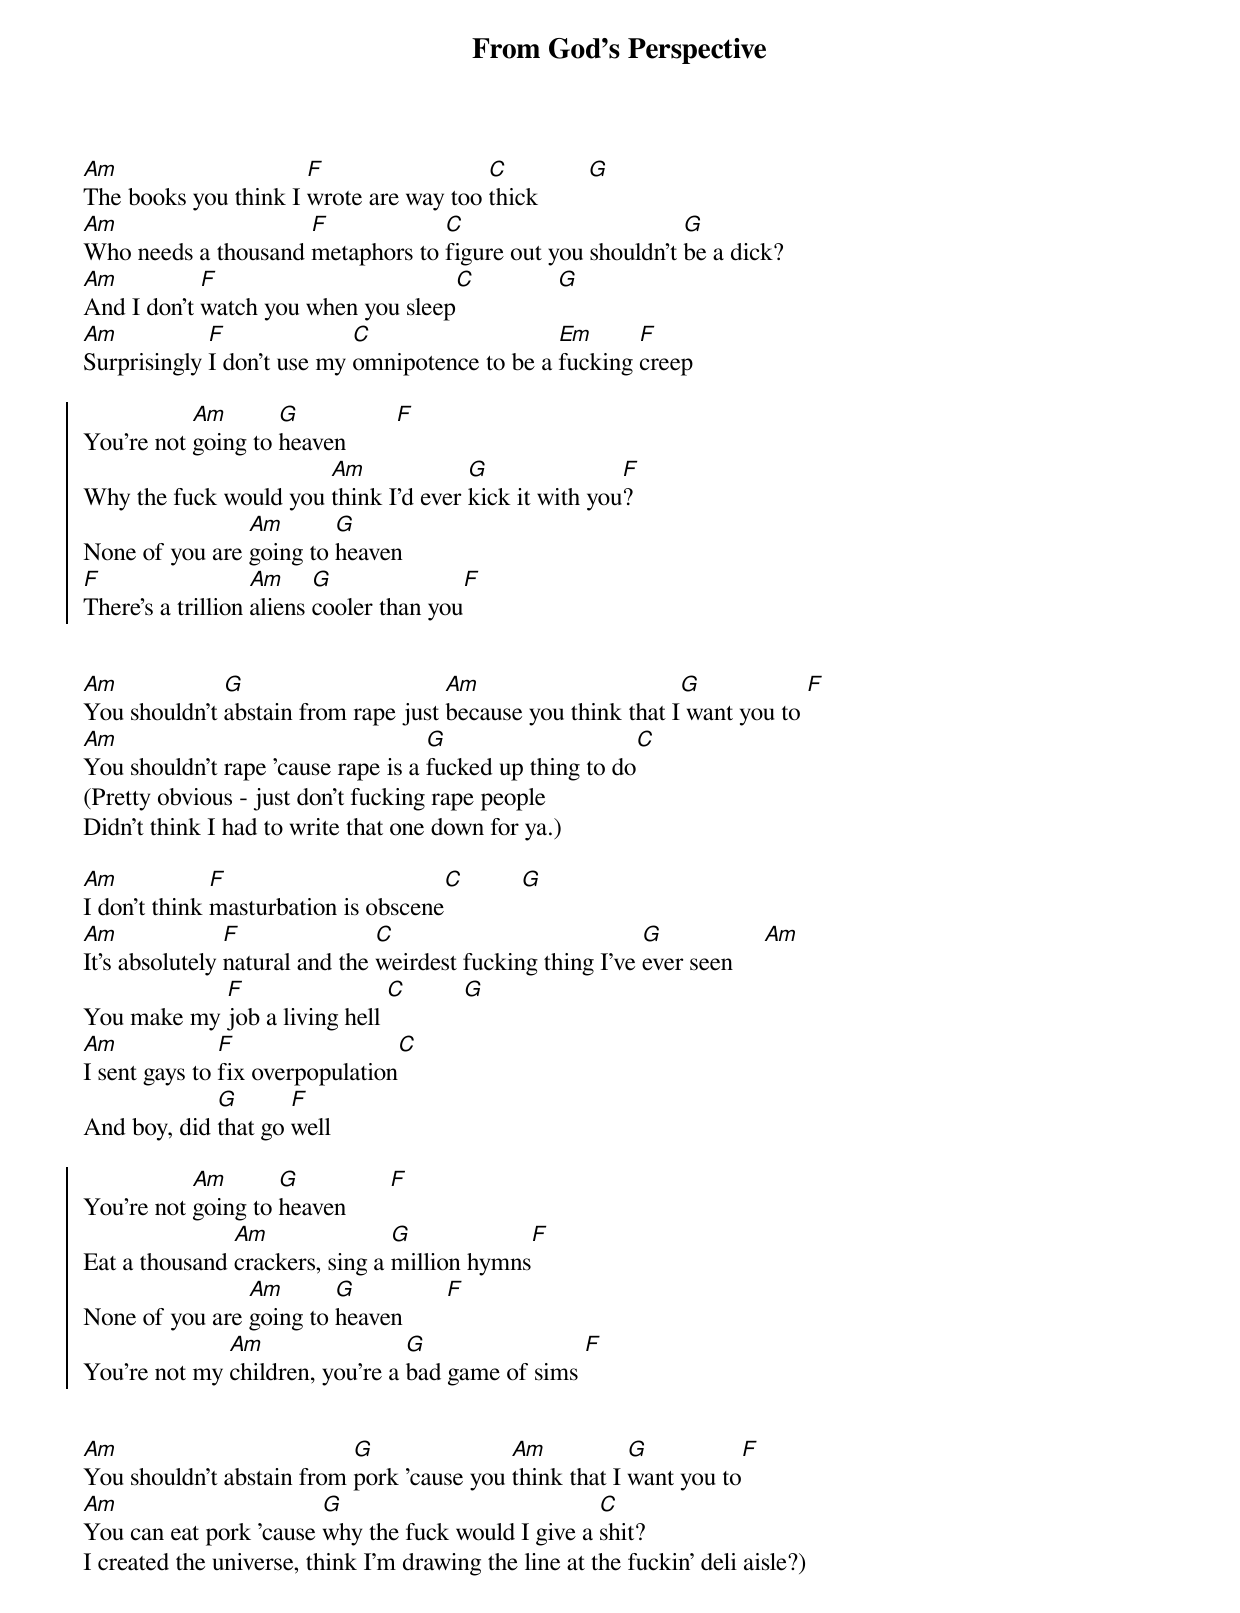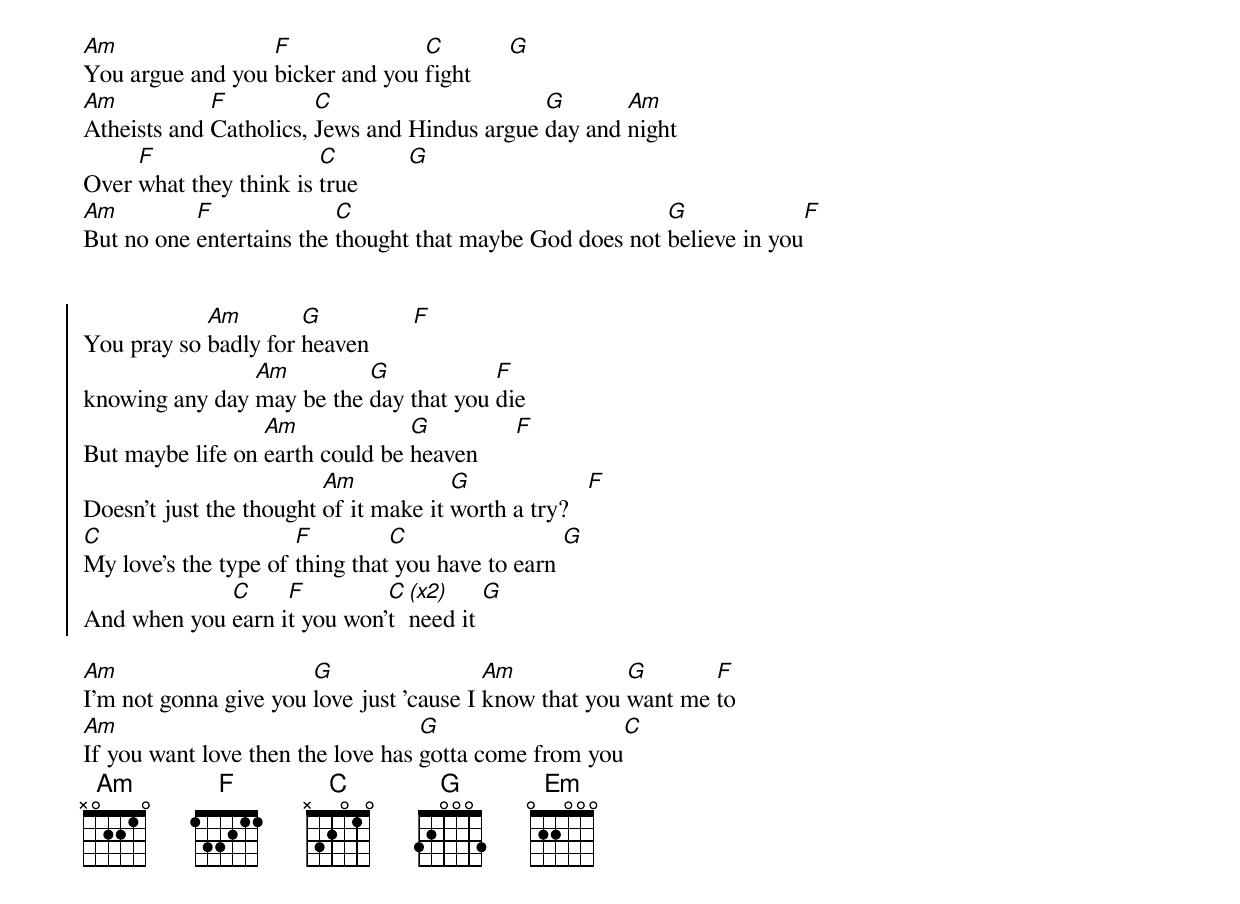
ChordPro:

{title: From God's Perspective}
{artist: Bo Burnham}
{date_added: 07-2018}
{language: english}
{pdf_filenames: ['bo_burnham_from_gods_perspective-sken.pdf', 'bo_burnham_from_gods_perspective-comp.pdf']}
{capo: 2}
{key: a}
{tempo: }
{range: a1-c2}
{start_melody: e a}

{start_of_verse}
[Am]The books you think I [F]wrote are way too [C]thick        [G]
[Am]Who needs a thousand [F]metaphors to [C]figure out you shouldn't [G]be a dick?
[Am]And I don't [F]watch you when you sleep[C]             [G]
[Am]Surprisingly [F]I don't use my [C]omnipotence to be a [Em]fucking [F]creep
{end_of_verse}

{start_of_chorus}
You're not [Am]going to [G]heaven        [F]
Why the fuck would you [Am]think I'd ever [G]kick it with you[F]?
None of you are [Am]going to [G]heaven
[F]There's a trillion [Am]aliens [G]cooler than you[F]
{end_of_chorus}


{start_of_bridge}
[Am]You shouldn't [G]abstain from rape just [Am]because you think that I[G] want you to [F]
[Am]You shouldn't rape 'cause rape is a [G]fucked up thing to do[C]
(Pretty obvious - just don't fucking rape people
Didn't think I had to write that one down for ya.)
{end_of_bridge}

{start_of_verse}
[Am]I don't think [F]masturbation is obscene[C]         [G]
[Am]It's absolutely [F]natural and the [C]weirdest fucking thing I've [G]ever seen     [Am]
You make my [F]job a living hell [C]         [G]
[Am]I sent gays to [F]fix overpopulation[C]
And boy, did [G]that go [F]well
{end_of_verse}

{start_of_chorus}
You're not [Am]going to [G]heaven       [F]
Eat a thousand [Am]crackers, sing a [G]million hymns[F]
None of you are [Am]going to [G]heaven       [F]
You're not my [Am]children, you're a [G]bad game of sims [F]
{end_of_chorus}


{start_of_bridge}
[Am]You shouldn't abstain from [G]pork 'cause you [Am]think that I [G]want you to[F]
[Am]You can eat pork 'cause [G]why the fuck would I give a [C]shit?
I created the universe, think I'm drawing the line at the fuckin' deli aisle?)
{end_of_bridge}


{start_of_verse}
[Am]You argue and you [F]bicker and you [C]fight      [G]
[Am]Atheists and [F]Catholics, [C]Jews and Hindus argue [G]day and [Am]night
Over [F]what they think is [C]true        [G]
[Am]But no one [F]entertains the [C]thought that maybe God does not [G]believe in you[F]
{end_of_verse}


{start_of_chorus}
You pray so [Am]badly for [G]heaven       [F]
knowing any day [Am]may be the [G]day that you [F]die
But maybe life on [Am]earth could be [G]heaven      [F]
Doesn't just the thought [Am]of it make it [G]worth a try?   [F]
[C]My love's the type of [F]thing that[C] you have to earn [G]
And when you [C]earn i[F]t you won'[C]t [*(x2)]need it [G]
{end_of_chorus}

{start_of_bridge}
[Am]I'm not gonna give you [G]love just 'cause I [Am]know that you [G]want me [F]to
[Am]If you want love then the love has [G]gotta come from you[C]
{end_of_bridge}
